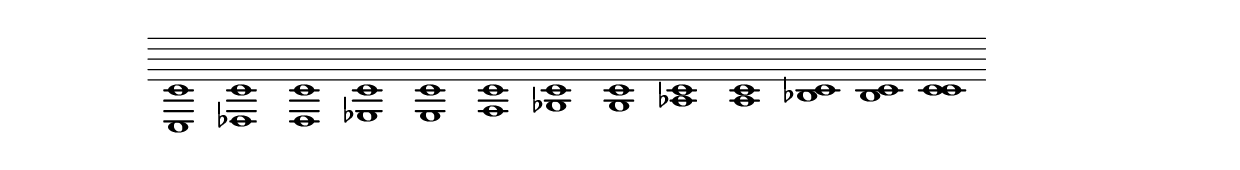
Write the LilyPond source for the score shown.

\language "english"
\version "2.22.2"

\score {
  \new Staff {
    <c' c>1
    <c' df>1
    <c' d>1
    <c' ef>1
    <c' e>1
    <c' f>1
    <c' gf>1
    <c' g>1
    <c' af>1
    <c' a>1
    <c' bf>1
    <c' b>1
    <c' c'>1
  }
}
\layout {
  \context {
    \Staff
    \omit TimeSignature
    \omit BarLine
    \omit Clef
  }
}

